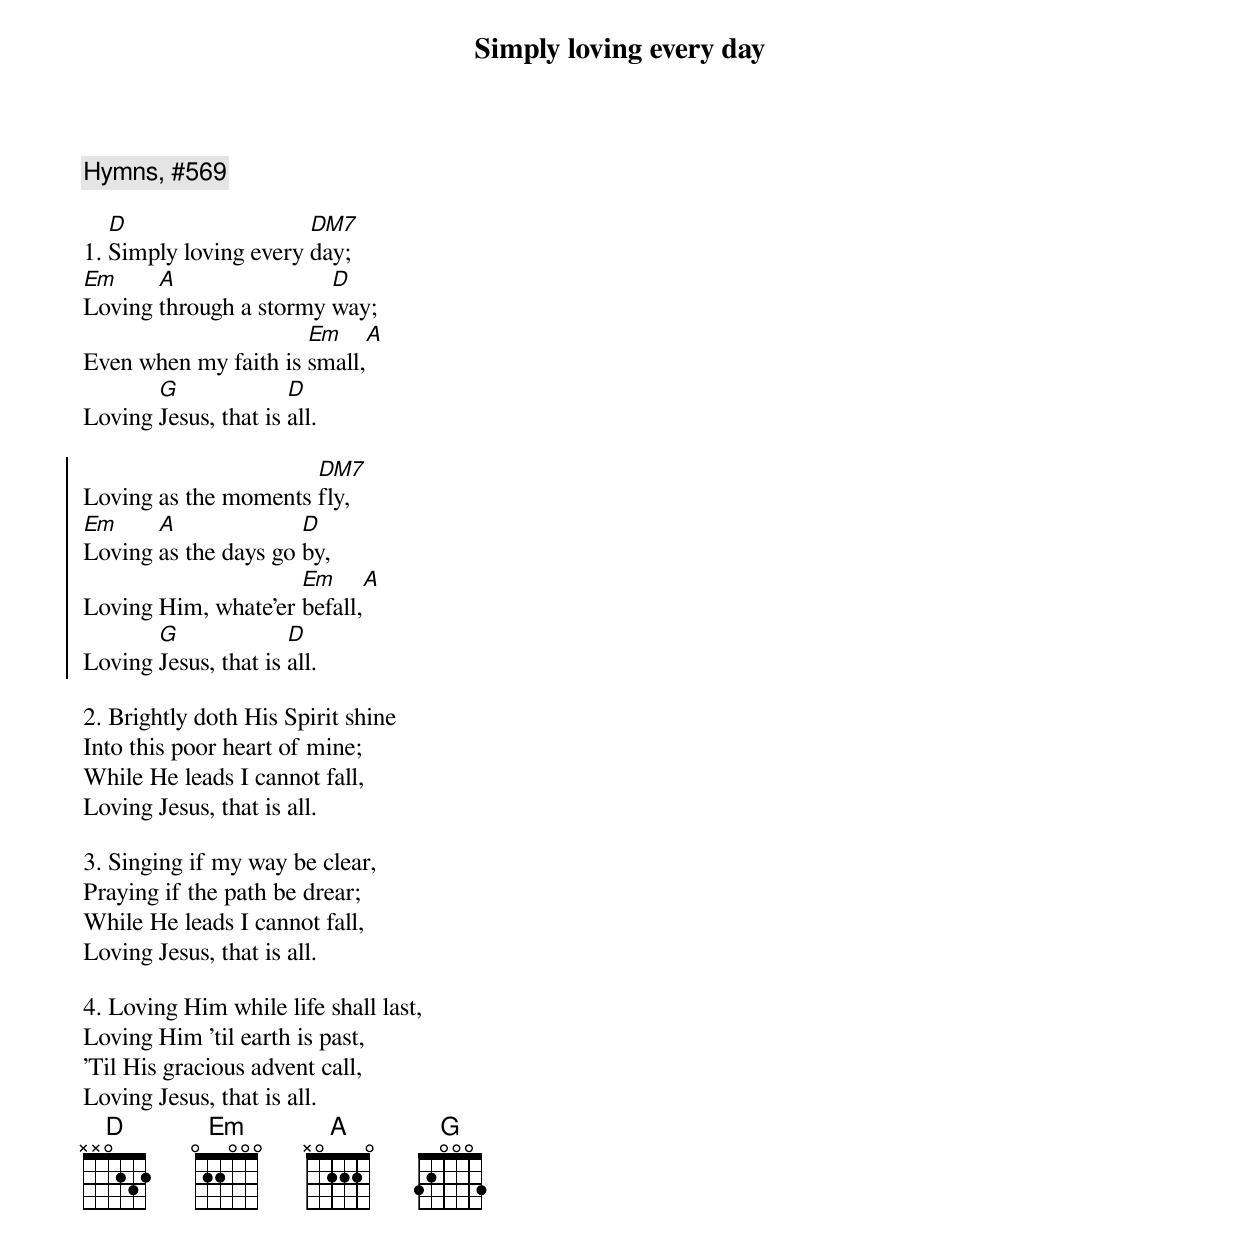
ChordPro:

{t:Simply loving every day}
{c: Hymns, #569}

1. [D]Simply loving every [DM7]day;
[Em]Loving [A]through a stormy [D]way;
Even when my faith is [Em]small,[A]
Loving [G]Jesus, that is [D]all.

{soc}
Loving as the moments [DM7]fly,
[Em]Loving [A]as the days go [D]by,
Loving Him, whate'er [Em]befall,[A]
Loving [G]Jesus, that is [D]all.
{eoc}

2. Brightly doth His Spirit shine
Into this poor heart of mine;
While He leads I cannot fall,
Loving Jesus, that is all.

3. Singing if my way be clear,
Praying if the path be drear;
While He leads I cannot fall,
Loving Jesus, that is all.

4. Loving Him while life shall last,
Loving Him 'til earth is past,
'Til His gracious advent call,
Loving Jesus, that is all.
